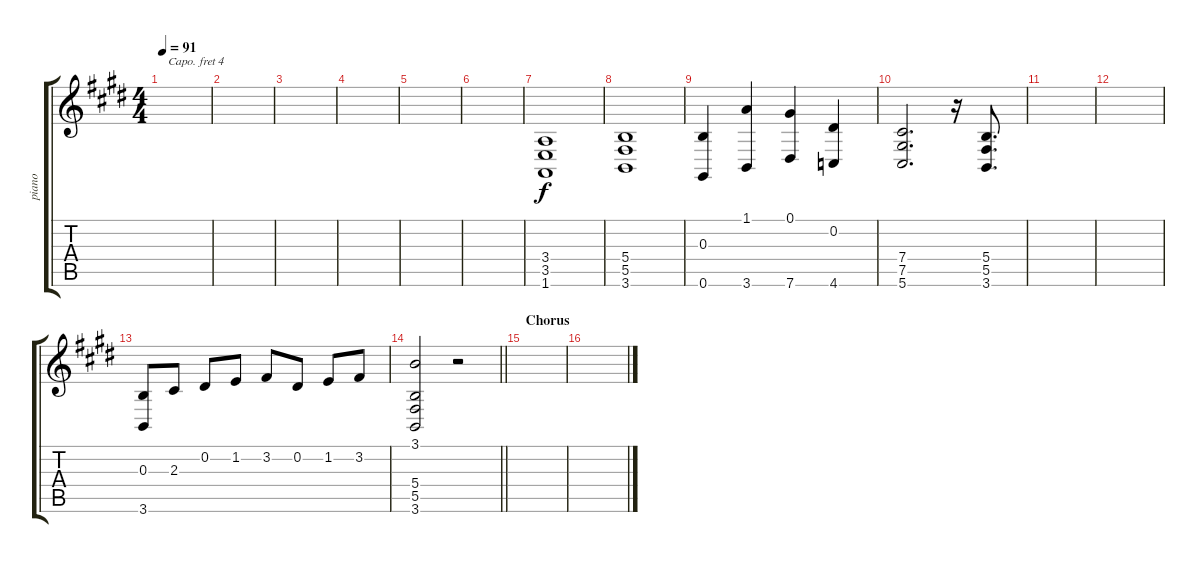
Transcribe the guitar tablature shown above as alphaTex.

\track ("piano" "piano") {instrument acousticgrandpiano}
\staff {score tabs}
\capo 4
\tuning (E4 B3 G3 D3 A2 E2) {hide}
\ts (4 4)
\tempo 91
\clef g2
\ks c#minor
|
|
\ks e
|
\ks c#minor
|
|
|
\ks e
(3.4 3.5 1.6).1 |
\ks c#minor
(5.4 5.5 3.6).1 |
(0.3 0.6).4 (1.1 3.6).4 (0.1 7.6).4 (0.2 4.6).4 |
(7.4 7.5 5.6).2{d} r.16 (5.4 5.5 3.6).8{d} |
|
|
(0.3 3.6).8 2.3.8 0.2.8 1.2.8 3.2.8 0.2.8 1.2.8 3.2.8 |
\barLineRight lightlight
\ks e
(3.1 5.4 5.5 3.6).2 r.2 |
\section ("" "Chorus")
|
\ks c#minor
